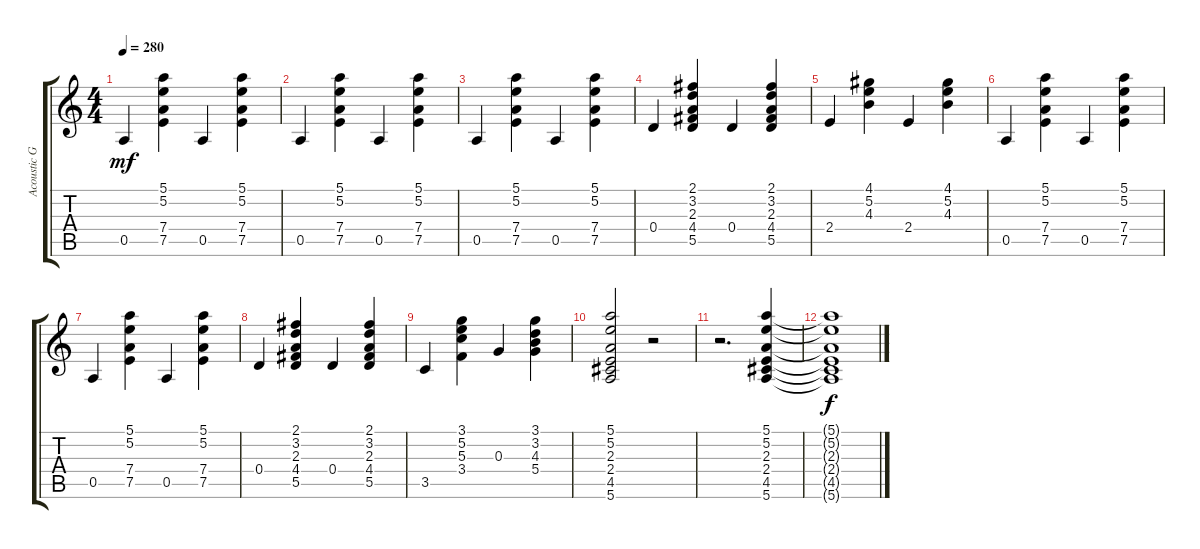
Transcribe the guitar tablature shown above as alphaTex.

\track ("Acoustic Guitar " "Acoustic G") {instrument acousticguitarsteel}
\staff {score tabs}
\tuning (E4 B3 G3 D3 A2 E2) {hide}
\ts (4 4)
\tempo 280
\clef g2
\ks c
0.5.4{dy mf} (5.1 5.2 7.4 7.5).4 0.5.4 (5.1 5.2 7.4 7.5).4 |
0.5.4 (5.1 5.2 7.4 7.5).4 0.5.4 (5.1 5.2 7.4 7.5).4 |
0.5.4 (5.1 5.2 7.4 7.5).4 0.5.4 (5.1 5.2 7.4 7.5).4 |
0.4.4 (2.1 3.2 2.3 4.4 5.5).4 0.4.4 (2.1 3.2 2.3 4.4 5.5).4 |
2.4.4 (4.1 5.2 4.3).4 2.4.4 (4.1 5.2 4.3).4 |
0.5.4 (5.1 5.2 7.4 7.5).4 0.5.4 (5.1 5.2 7.4 7.5).4 |
0.5.4 (5.1 5.2 7.4 7.5).4 0.5.4 (5.1 5.2 7.4 7.5).4 |
0.4.4 (2.1 3.2 2.3 4.4 5.5).4 0.4.4 (2.1 3.2 2.3 4.4 5.5).4 |
3.5.4 (3.1 5.2 5.3 3.4).4 0.3.4 (3.1 3.2 4.3 5.4).4 |
(5.1 5.2 2.3 2.4 4.5 5.6).2 r.2 |
r.2{d} (5.1 5.2 2.3 2.4 4.5 5.6).4 |
(5.1{t} 5.2{t} 2.3{t} 2.4{t} 4.5{t} 5.6{t}).1{dy f}
